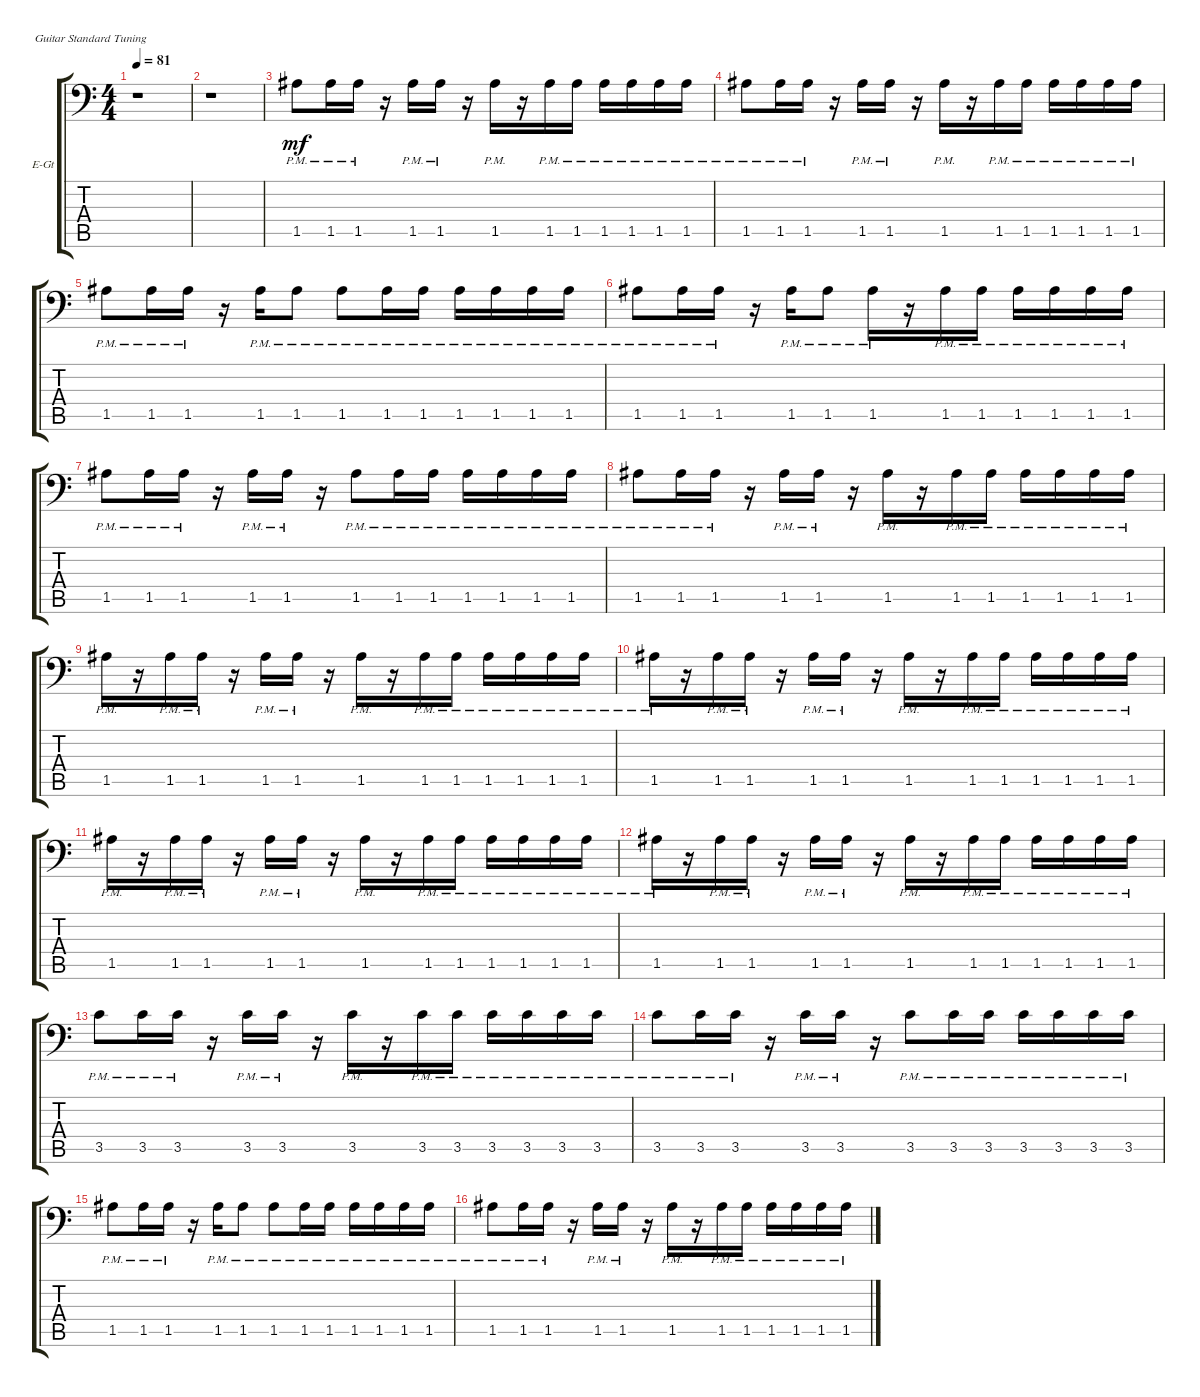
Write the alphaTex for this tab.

\bracketExtendMode groupsimilarinstruments
\firstSystemTrackNameOrientation horizontal
\otherSystemsTrackNameOrientation horizontal
\track ("Muted Telecaster B" "E-Gt") {instrument electricguitarclean}
\staff {score tabs}
\tuning (E4 B3 G3 D3 A2 E2)
\ts (4 4)
\tempo 81
\clef f4
\scale
0.485477
\ks c
r.1{dy mf instrument electricguitarclean} |
\scale
0.257261 r.1 |
\scale
0.257261 1.5{pm}.8 1.5{pm}.16 1.5{pm}.16 r.16 1.5{pm}.16 1.5{pm}.16 r.16 1.5{pm}.16 r.16 1.5{pm}.16 1.5{pm}.16 1.5{pm}.16 1.5{pm}.16 1.5{pm}.16 1.5{pm}.16 |
\scale
0.333333 1.5{pm}.8 1.5{pm}.16 1.5{pm}.16 r.16 1.5{pm}.16 1.5{pm}.16 r.16 1.5{pm}.16 r.16 1.5{pm}.16 1.5{pm}.16 1.5{pm}.16 1.5{pm}.16 1.5{pm}.16 1.5{pm}.16 |
\scale
0.333333 1.5{pm}.8 1.5{pm}.16 1.5{pm}.16 r.16 1.5{pm}.16 1.5{pm}.8 1.5{pm}.8 1.5{pm}.16 1.5{pm}.16 1.5{pm}.16 1.5{pm}.16 1.5{pm}.16 1.5{pm}.16 |
\scale
0.333333 1.5{pm}.8 1.5{pm}.16 1.5{pm}.16 r.16 1.5{pm}.16 1.5{pm}.8 1.5{pm}.16 r.16 1.5{pm}.16 1.5{pm}.16 1.5{pm}.16 1.5{pm}.16 1.5{pm}.16 1.5{pm}.16 |
\scale
0.333333 1.5{pm}.8 1.5{pm}.16 1.5{pm}.16 r.16 1.5{pm}.16 1.5{pm}.16 r.16 1.5{pm}.8 1.5{pm}.16 1.5{pm}.16 1.5{pm}.16 1.5{pm}.16 1.5{pm}.16 1.5{pm}.16 |
\scale
0.333333 1.5{pm}.8 1.5{pm}.16 1.5{pm}.16 r.16 1.5{pm}.16 1.5{pm}.16 r.16 1.5{pm}.16 r.16 1.5{pm}.16 1.5{pm}.16 1.5{pm}.16 1.5{pm}.16 1.5{pm}.16 1.5{pm}.16 |
\scale
0.333333 1.5{pm}.16 r.16 1.5{pm}.16 1.5{pm}.16 r.16 1.5{pm}.16 1.5{pm}.16 r.16 1.5{pm}.16 r.16 1.5{pm}.16 1.5{pm}.16 1.5{pm}.16 1.5{pm}.16 1.5{pm}.16 1.5{pm}.16 |
\scale
0.333333 1.5{pm}.16 r.16 1.5{pm}.16 1.5{pm}.16 r.16 1.5{pm}.16 1.5{pm}.16 r.16 1.5{pm}.16 r.16 1.5{pm}.16 1.5{pm}.16 1.5{pm}.16 1.5{pm}.16 1.5{pm}.16 1.5{pm}.16 |
\scale
0.333333 1.5{pm}.16 r.16 1.5{pm}.16 1.5{pm}.16 r.16 1.5{pm}.16 1.5{pm}.16 r.16 1.5{pm}.16 r.16 1.5{pm}.16 1.5{pm}.16 1.5{pm}.16 1.5{pm}.16 1.5{pm}.16 1.5{pm}.16 |
\scale
0.333333 1.5{pm}.16 r.16 1.5{pm}.16 1.5{pm}.16 r.16 1.5{pm}.16 1.5{pm}.16 r.16 1.5{pm}.16 r.16 1.5{pm}.16 1.5{pm}.16 1.5{pm}.16 1.5{pm}.16 1.5{pm}.16 1.5{pm}.16 |
\scale
0.333333 3.5{pm}.8 3.5{pm}.16 3.5{pm}.16 r.16 3.5{pm}.16 3.5{pm}.16 r.16 3.5{pm}.16 r.16 3.5{pm}.16 3.5{pm}.16 3.5{pm}.16 3.5{pm}.16 3.5{pm}.16 3.5{pm}.16 |
\scale
0.333333 3.5{pm}.8 3.5{pm}.16 3.5{pm}.16 r.16 3.5{pm}.16 3.5{pm}.16 r.16 3.5{pm}.8 3.5{pm}.16 3.5{pm}.16 3.5{pm}.16 3.5{pm}.16 3.5{pm}.16 3.5{pm}.16 |
\scale
0.333333 1.5{pm}.8 1.5{pm}.16 1.5{pm}.16 r.16 1.5{pm}.16 1.5{pm}.8 1.5{pm}.8 1.5{pm}.16 1.5{pm}.16 1.5{pm}.16 1.5{pm}.16 1.5{pm}.16 1.5{pm}.16 |
\scale
0.333333 1.5{pm}.8 1.5{pm}.16 1.5{pm}.16 r.16 1.5{pm}.16 1.5{pm}.16 r.16 1.5{pm}.16 r.16 1.5{pm}.16 1.5{pm}.16 1.5{pm}.16 1.5{pm}.16 1.5{pm}.16 1.5{pm}.16
